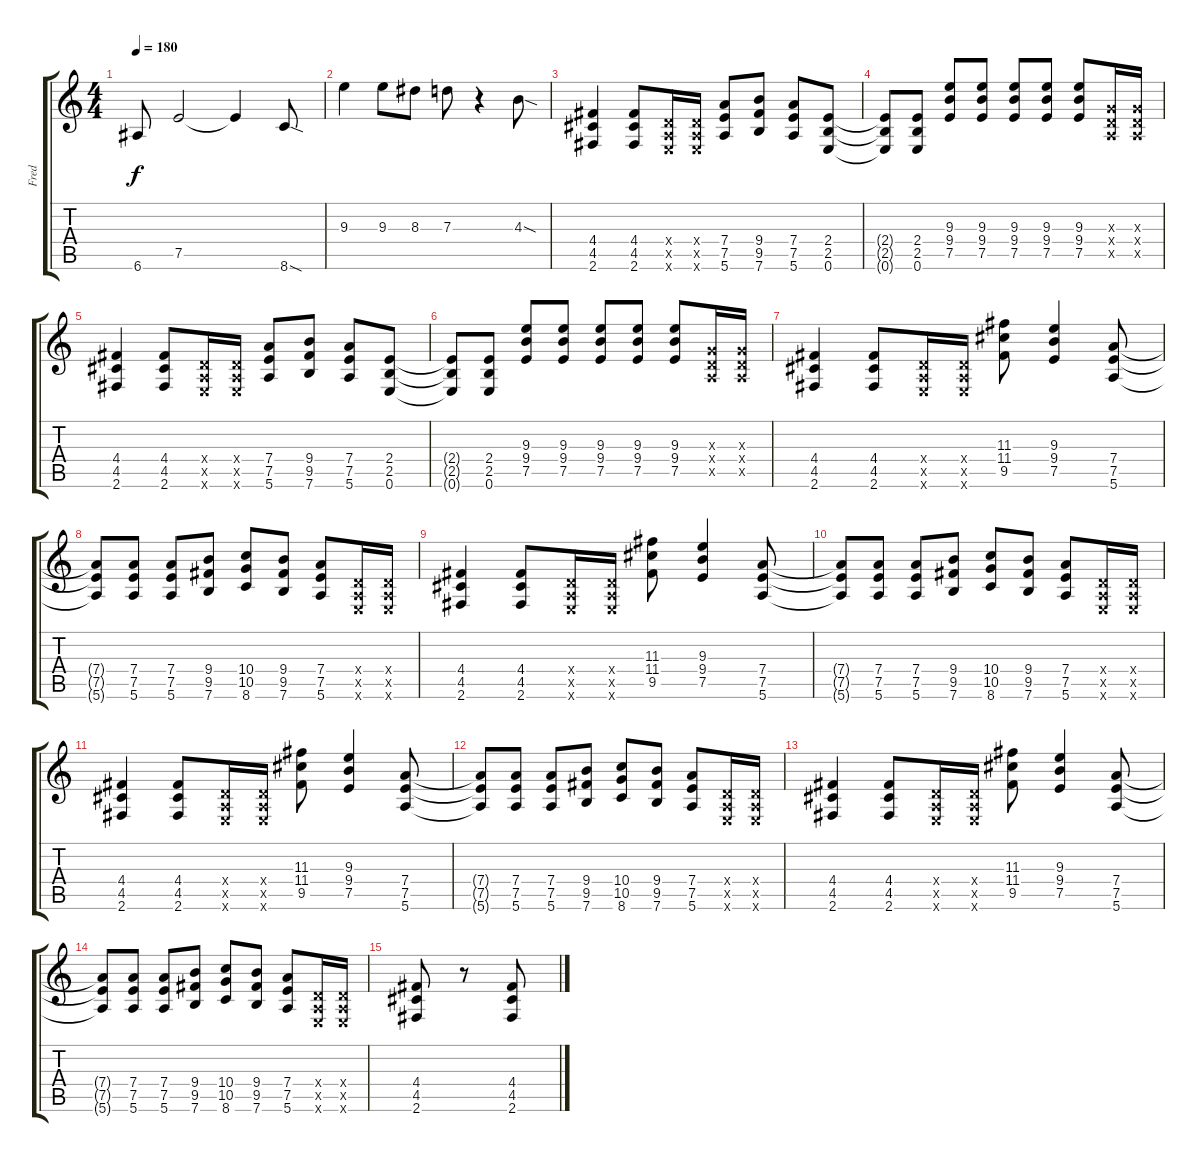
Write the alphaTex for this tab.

\track ("Fred" "Fred") {instrument overdrivenguitar}
\staff {score tabs}
\tuning (E4 B3 G3 D3 A2 E2) {hide}
\ts (4 4)
\tempo 180
\clef g2
\ks c
6.6{t}.8{dy f} 7.5.2 7.5{t}.4 8.6{sod}.8 |
9.3.4 9.3.8 8.3.8 7.3.8 r.4 4.3{sod}.8 |
(4.4 4.5 2.6).4 (4.4 4.5 2.6).8 (0.4{x} 0.5{x} 0.6{x}).16 (0.4{x} 0.5{x} 0.6{x}).16 (7.4 7.5 5.6).8 (9.4 9.5 7.6).8 (7.4 7.5 5.6).8 (2.4 2.5 0.6).8 |
(2.4{t} 2.5{t} 0.6{t}).8 (2.4 2.5 0.6).8 (9.3 9.4 7.5).8 (9.3 9.4 7.5).8 (9.3 9.4 7.5).8 (9.3 9.4 7.5).8 (9.3 9.4 7.5).8 (0.3{x} 0.4{x} 0.5{x}).16 (0.3{x} 0.4{x} 0.5{x}).16 |
(4.4 4.5 2.6).4 (4.4 4.5 2.6).8 (0.4{x} 0.5{x} 0.6{x}).16 (0.4{x} 0.5{x} 0.6{x}).16 (7.4 7.5 5.6).8 (9.4 9.5 7.6).8 (7.4 7.5 5.6).8 (2.4 2.5 0.6).8 |
(2.4{t} 2.5{t} 0.6{t}).8 (2.4 2.5 0.6).8 (9.3 9.4 7.5).8 (9.3 9.4 7.5).8 (9.3 9.4 7.5).8 (9.3 9.4 7.5).8 (9.3 9.4 7.5).8 (0.3{x} 0.4{x} 0.5{x}).16 (0.3{x} 0.4{x} 0.5{x}).16 |
(4.4 4.5 2.6).4 (4.4 4.5 2.6).8 (0.4{x} 0.5{x} 0.6{x}).16 (0.4{x} 0.5{x} 0.6{x}).16 (11.3 11.4 9.5).8 (9.3 9.4 7.5).4 (7.4 7.5 5.6).8 |
(7.4{t} 7.5{t} 5.6{t}).8 (7.4 7.5 5.6).8 (7.4 7.5 5.6).8 (9.4 9.5 7.6).8 (10.4 10.5 8.6).8 (9.4 9.5 7.6).8 (7.4 7.5 5.6).8 (0.4{x} 0.5{x} 0.6{x}).16 (0.4{x} 0.5{x} 0.6{x}).16 |
(4.4 4.5 2.6).4 (4.4 4.5 2.6).8 (0.4{x} 0.5{x} 0.6{x}).16 (0.4{x} 0.5{x} 0.6{x}).16 (11.3 11.4 9.5).8 (9.3 9.4 7.5).4 (7.4 7.5 5.6).8 |
(7.4{t} 7.5{t} 5.6{t}).8 (7.4 7.5 5.6).8 (7.4 7.5 5.6).8 (9.4 9.5 7.6).8 (10.4 10.5 8.6).8 (9.4 9.5 7.6).8 (7.4 7.5 5.6).8 (0.4{x} 0.5{x} 0.6{x}).16 (0.4{x} 0.5{x} 0.6{x}).16 |
(4.4 4.5 2.6).4 (4.4 4.5 2.6).8 (0.4{x} 0.5{x} 0.6{x}).16 (0.4{x} 0.5{x} 0.6{x}).16 (11.3 11.4 9.5).8 (9.3 9.4 7.5).4 (7.4 7.5 5.6).8 |
(7.4{t} 7.5{t} 5.6{t}).8 (7.4 7.5 5.6).8 (7.4 7.5 5.6).8 (9.4 9.5 7.6).8 (10.4 10.5 8.6).8 (9.4 9.5 7.6).8 (7.4 7.5 5.6).8 (0.4{x} 0.5{x} 0.6{x}).16 (0.4{x} 0.5{x} 0.6{x}).16 |
(4.4 4.5 2.6).4 (4.4 4.5 2.6).8 (0.4{x} 0.5{x} 0.6{x}).16 (0.4{x} 0.5{x} 0.6{x}).16 (11.3 11.4 9.5).8 (9.3 9.4 7.5).4 (7.4 7.5 5.6).8 |
(7.4{t} 7.5{t} 5.6{t}).8 (7.4 7.5 5.6).8 (7.4 7.5 5.6).8 (9.4 9.5 7.6).8 (10.4 10.5 8.6).8 (9.4 9.5 7.6).8 (7.4 7.5 5.6).8 (0.4{x} 0.5{x} 0.6{x}).16 (0.4{x} 0.5{x} 0.6{x}).16 |
(4.4 4.5 2.6).8 r.8 (4.4 4.5 2.6).8
